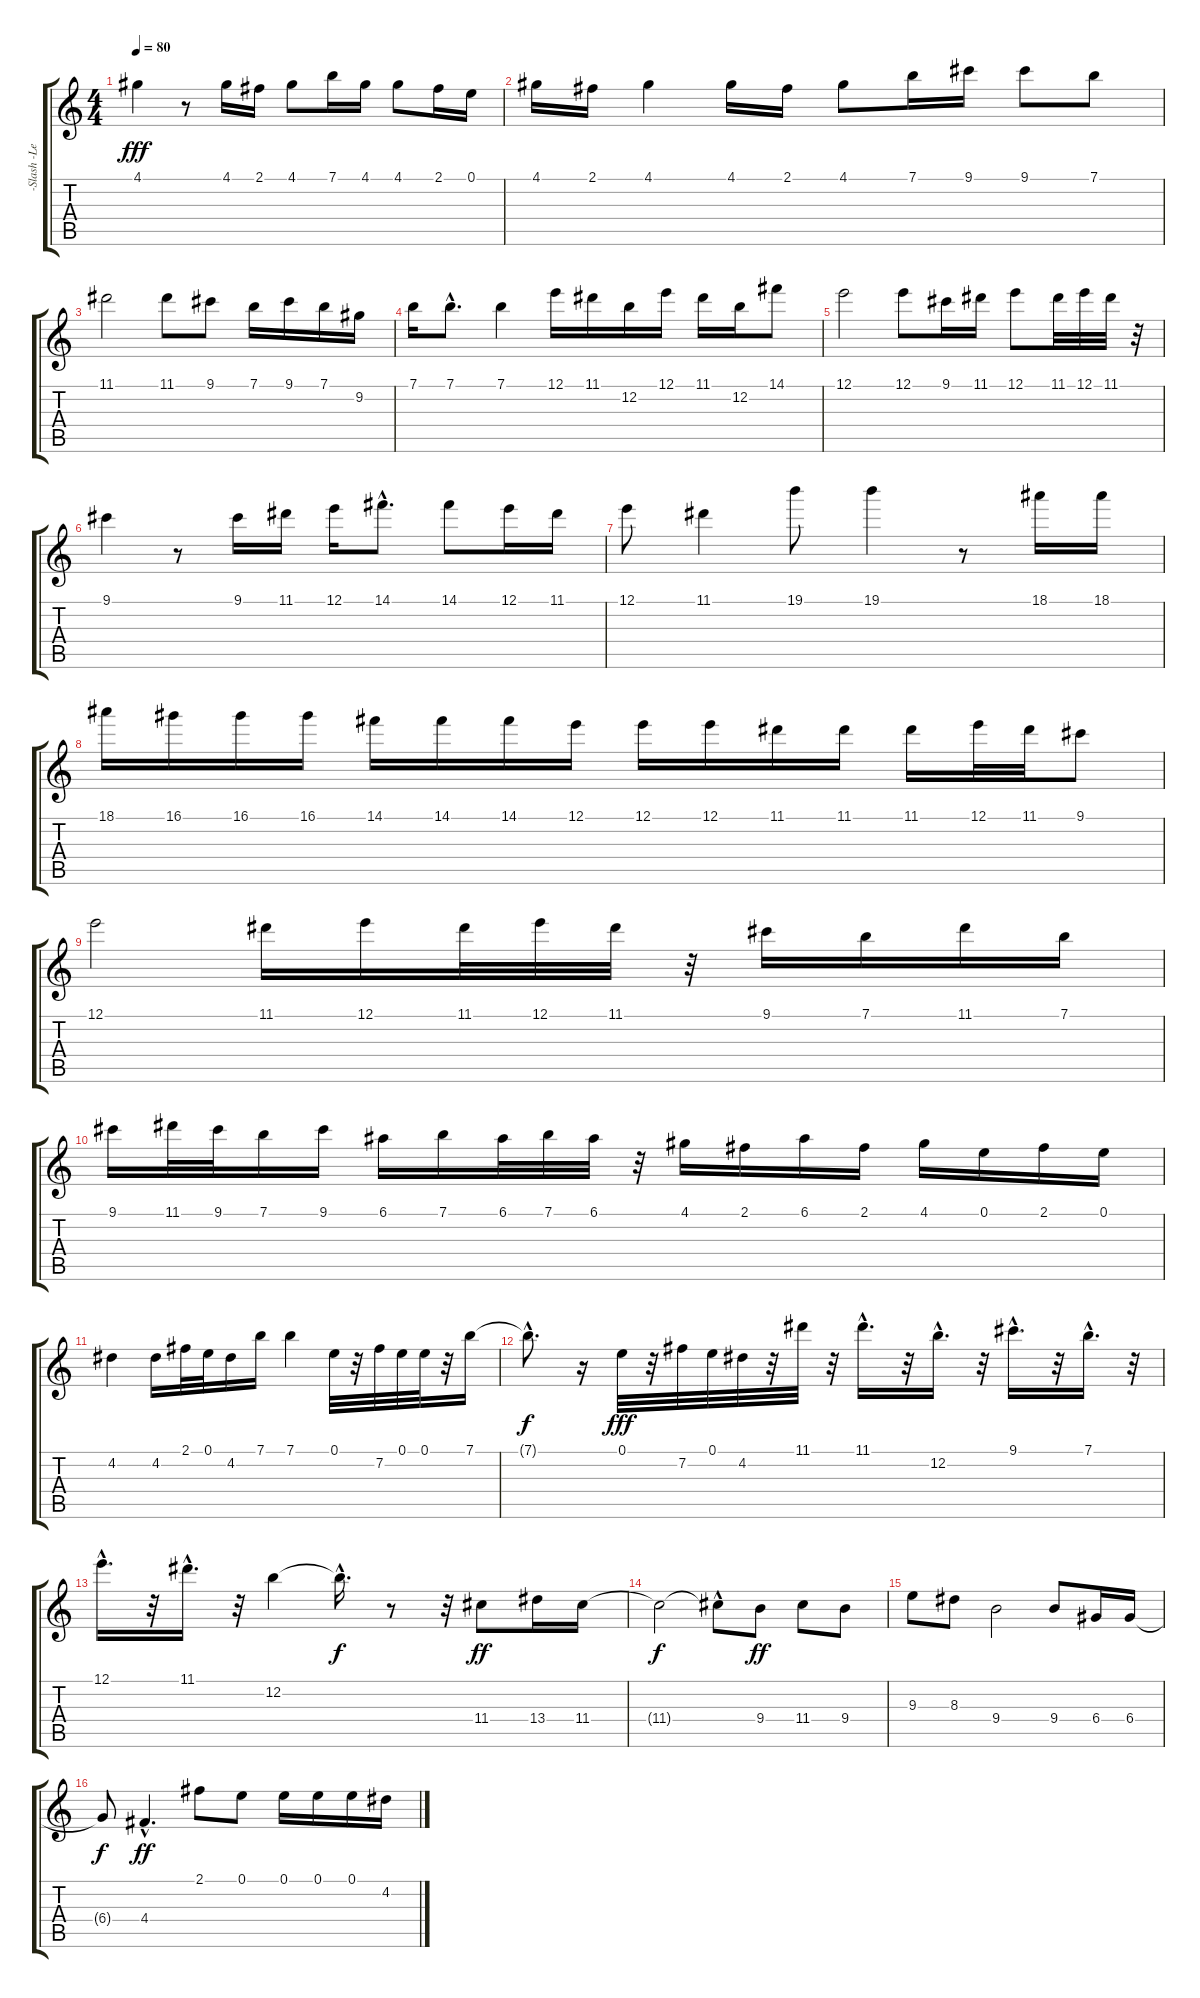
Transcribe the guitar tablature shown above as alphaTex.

\track ("-Slash -Lead and rythem-" "-Slash -Le") {instrument distortionguitar}
\staff {score tabs}
\tuning (E4 B3 G3 D3 A2 E2) {hide}
\ts (4 4)
\tempo 80
\clef g2
\ks c
4.1.4{dy fff} r.8 4.1.16 2.1.16 4.1.8 7.1.16 4.1.16 4.1.8 2.1.16 0.1.16 |
4.1.16 2.1.16 4.1.4 4.1.16 2.1.16 4.1.8 7.1.16 9.1.16 9.1.8 7.1.8 |
11.1.2 11.1.8 9.1.8 7.1.16 9.1.16 7.1.16 9.2.16 |
7.1.16 7.1{hac}.8{d} 7.1.4 12.1.16 11.1.16 12.2.16 12.1.16 11.1.16 12.2.16 14.1.8 |
12.1.2 12.1.8 9.1.16 11.1.16 12.1.8 11.1.32 12.1.32 11.1.32 r.32 |
9.1.4 r.8 9.1.16 11.1.16 12.1.16 14.1{hac}.8{d} 14.1.8 12.1.16 11.1.16 |
12.1.8 11.1.4 19.1.8 19.1.4 r.8 18.1.16 18.1.16 |
18.1.16 16.1.16 16.1.16 16.1.16 14.1.16 14.1.16 14.1.16 12.1.16 12.1.16 12.1.16 11.1.16 11.1.16 11.1.16 12.1.32 11.1.32 9.1.8 |
12.1.2 11.1.16 12.1.16 11.1.32 12.1.32 11.1.32 r.32 9.1.16 7.1.16 11.1.16 7.1.16 |
9.1.16 11.1.32 9.1.32 7.1.16 9.1.16 6.1.16 7.1.16 6.1.32 7.1.32 6.1.32 r.32 4.1.16 2.1.16 6.1.16 2.1.16 4.1.16 0.1.16 2.1.16 0.1.16 |
4.2.4 4.2.16 2.1.32 0.1.32 4.2.16 7.1.16 7.1.4 0.1.32 r.32 7.2.32 0.1.32 0.1.32 r.32 7.1.16 |
7.1{hac t}.8{d dy f} r.16 0.1.32{dy fff} r.32 7.2.32 0.1.32 4.2.32 r.32 11.1.32 r.32 11.1{hac}.16{d} r.32 12.2{hac}.16{d} r.32 9.1{hac}.16{d} r.32 7.1{hac}.16{d} r.32 |
12.1{hac}.16{d} r.32 11.1{hac}.16{d} r.32 12.2.4 12.2{hac t}.16{d dy f} r.8 r.32 11.4.8{dy ff} 13.4.16 11.4.16 |
11.4{t}.2{dy f} 11.4{hac t}.8 9.4.8{dy ff} 11.4.8 9.4.8 |
9.3.8 8.3.8 9.4.2 9.4.8 6.4.16 6.4.16 |
6.4{t}.8{dy f} 4.4{hac}.4{d dy ff} 2.1.8 0.1.8 0.1.16 0.1.16 0.1.16 4.2.16
